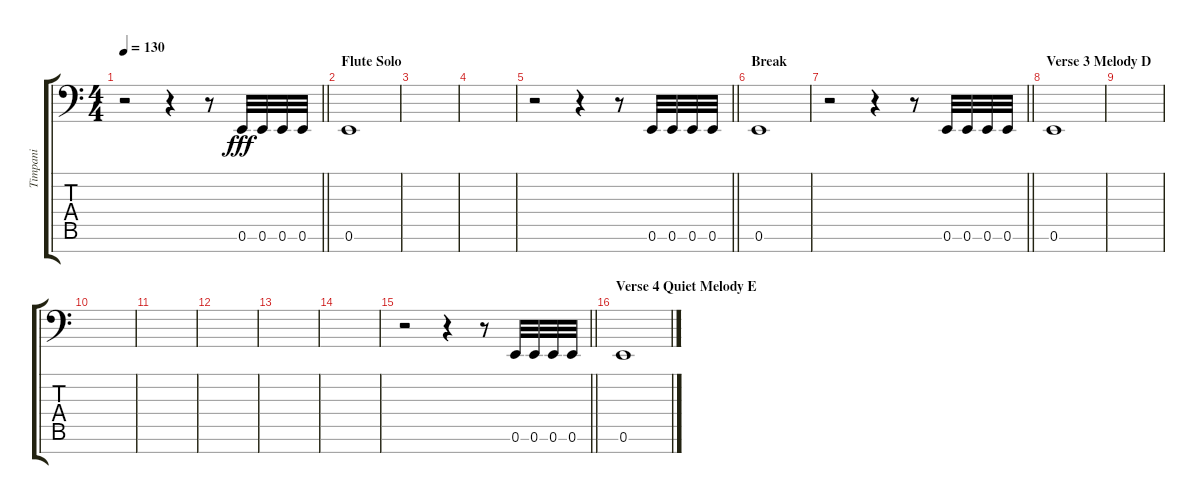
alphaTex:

\track ("Timpani " "Timpani ") {instrument timpani}
\staff {score tabs}
\tuning (E4 B3 G3 D3 A2 E2 C-1) {hide}
\ts (4 4)
\tempo 130
\clef f4
\barLineRight lightlight
\ks c
r.2{dy fff} r.4 r.8 0.6.32 0.6.32 0.6.32 0.6.32 |
\section ("" "Flute Solo ")
0.6.1 |
|
|
\barLineRight lightlight
r.2 r.4 r.8 0.6.32 0.6.32 0.6.32 0.6.32 |
\section ("" "Break")
0.6.1 |
\barLineRight lightlight
r.2 r.4 r.8 0.6.32 0.6.32 0.6.32 0.6.32 |
\section ("" "Verse 3 Melody D")
0.6.1 |
|
|
|
|
|
|
\barLineRight lightlight
r.2 r.4 r.8 0.6.32 0.6.32 0.6.32 0.6.32 |
\section ("" "Verse 4 Quiet Melody E")
0.6.1
